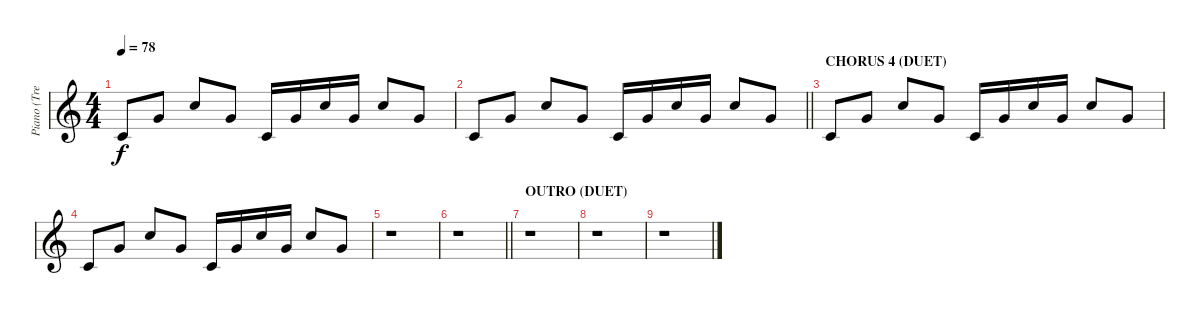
\track ("Piano (Treble Clef)" "Piano (Tre") {instrument acousticgrandpiano}
\staff {score}
\tuning (E4 B3 G3 D3 A2 E2 B1) {hide}
\ts (4 4)
\tempo 78
\clef g2
\ks c
5.3.8{dy f} 8.2.8 8.1.8 8.2.8 5.3.16 8.2.16 8.1.16 8.2.16 8.1.8 8.2.8 |
\barLineRight lightlight
5.3.8 8.2.8 8.1.8 8.2.8 5.3.16 8.2.16 8.1.16 8.2.16 8.1.8 8.2.8 |
\section ("" "CHORUS 4 (DUET)")
5.3.8 8.2.8 8.1.8 8.2.8 5.3.16 8.2.16 8.1.16 8.2.16 8.1.8 8.2.8 |
5.3.8 8.2.8 8.1.8 8.2.8 5.3.16 8.2.16 8.1.16 8.2.16 8.1.8 8.2.8 |
r.1 |
\barLineRight lightlight
r.1 |
\section ("" "OUTRO (DUET)")
r.1 |
r.1 |
r.1
